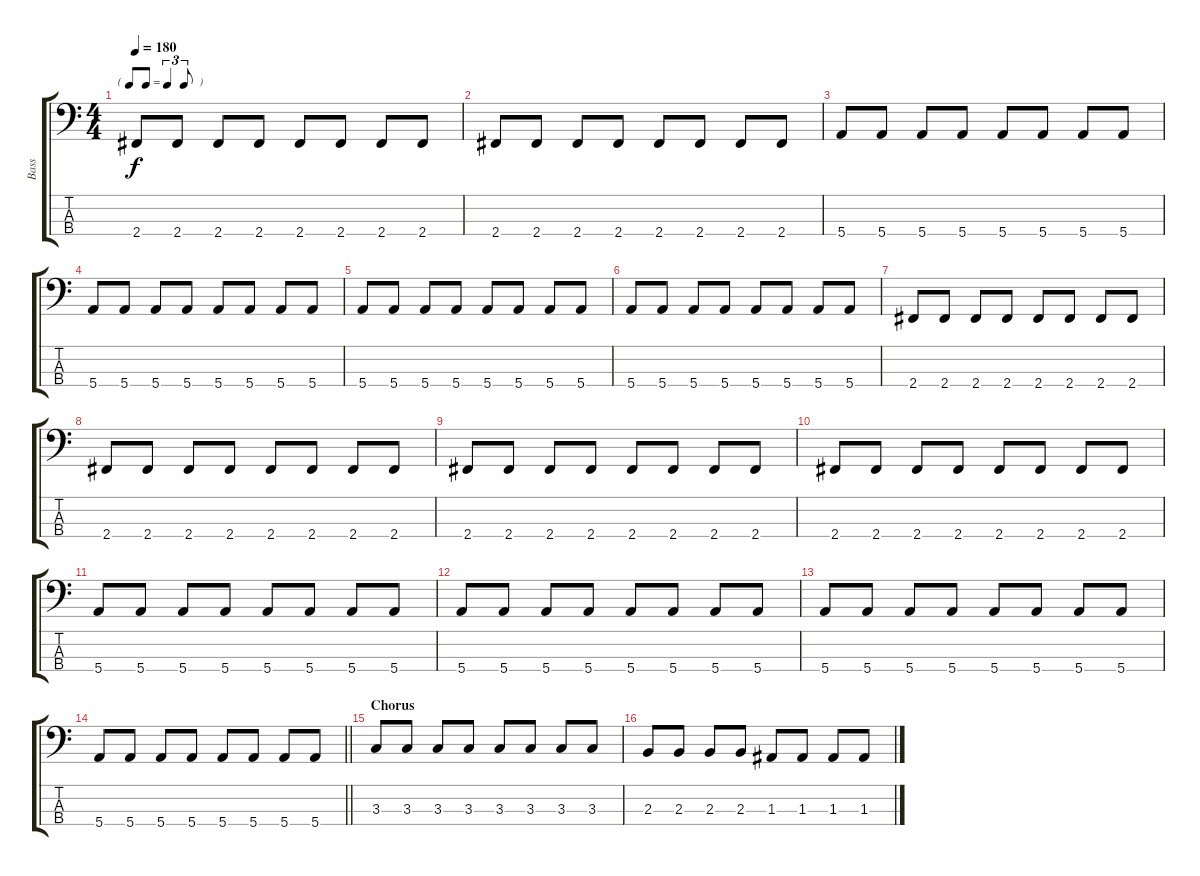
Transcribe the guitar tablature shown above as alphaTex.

\track ("Bass" "Bass") {instrument electricbassfinger}
\staff {score tabs}
\tuning (G2 D2 A1 E1) {hide}
\ts (4 4)
\tf triplet8th
\tempo 180
\clef f4
\ks c
2.4.8{dy f} 2.4.8 2.4.8 2.4.8 2.4.8 2.4.8 2.4.8 2.4.8 |
2.4.8 2.4.8 2.4.8 2.4.8 2.4.8 2.4.8 2.4.8 2.4.8 |
5.4.8 5.4.8 5.4.8 5.4.8 5.4.8 5.4.8 5.4.8 5.4.8 |
5.4.8 5.4.8 5.4.8 5.4.8 5.4.8 5.4.8 5.4.8 5.4.8 |
5.4.8 5.4.8 5.4.8 5.4.8 5.4.8 5.4.8 5.4.8 5.4.8 |
5.4.8 5.4.8 5.4.8 5.4.8 5.4.8 5.4.8 5.4.8 5.4.8 |
2.4.8 2.4.8 2.4.8 2.4.8 2.4.8 2.4.8 2.4.8 2.4.8 |
2.4.8 2.4.8 2.4.8 2.4.8 2.4.8 2.4.8 2.4.8 2.4.8 |
2.4.8 2.4.8 2.4.8 2.4.8 2.4.8 2.4.8 2.4.8 2.4.8 |
2.4.8 2.4.8 2.4.8 2.4.8 2.4.8 2.4.8 2.4.8 2.4.8 |
5.4.8 5.4.8 5.4.8 5.4.8 5.4.8 5.4.8 5.4.8 5.4.8 |
5.4.8 5.4.8 5.4.8 5.4.8 5.4.8 5.4.8 5.4.8 5.4.8 |
5.4.8 5.4.8 5.4.8 5.4.8 5.4.8 5.4.8 5.4.8 5.4.8 |
\barLineRight lightlight
5.4.8 5.4.8 5.4.8 5.4.8 5.4.8 5.4.8 5.4.8 5.4.8 |
\section ("" "Chorus")
3.3.8 3.3.8 3.3.8 3.3.8 3.3.8 3.3.8 3.3.8 3.3.8 |
2.3.8 2.3.8 2.3.8 2.3.8 1.3.8 1.3.8 1.3.8 1.3.8
